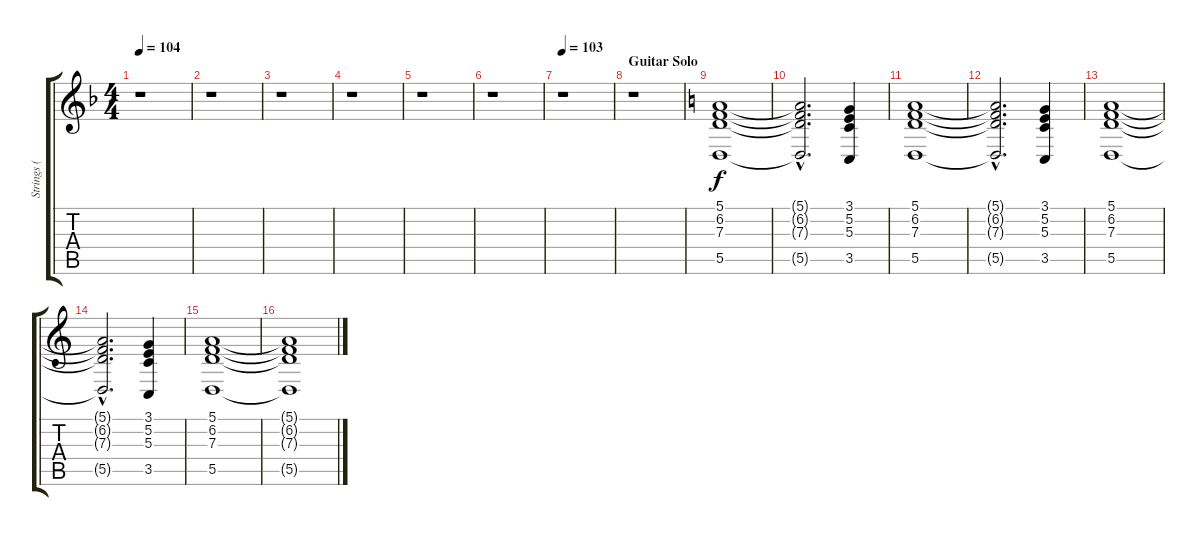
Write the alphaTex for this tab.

\track ("Strings ( Richard Wright )" "Strings ( ") {instrument stringensemble1}
\staff {score tabs}
\tuning (E4 B3 G3 D3 A2 E2) {hide}
\ts (4 4)
\tempo 104
\clef g2
\ks dminor
r.1{dy f} |
r.1 |
r.1 |
r.1 |
r.1 |
r.1 |
\tempo 103
r.1 |
\section ("" "Guitar Solo")
r.1 |
\ks c
(5.1 6.2 7.3 5.5).1 |
(5.1{hac t} 6.2{hac t} 7.3{hac t} 5.5{hac t}).2{d} (3.1 5.2 5.3 3.5).4 |
(5.1 6.2 7.3 5.5).1 |
(5.1{hac t} 6.2{hac t} 7.3{hac t} 5.5{hac t}).2{d} (3.1 5.2 5.3 3.5).4 |
(5.1 6.2 7.3 5.5).1 |
(5.1{hac t} 6.2{hac t} 7.3{hac t} 5.5{hac t}).2{d} (3.1 5.2 5.3 3.5).4 |
(5.1 6.2 7.3 5.5).1 |
(5.1{t} 6.2{t} 7.3{t} 5.5{t}).1
